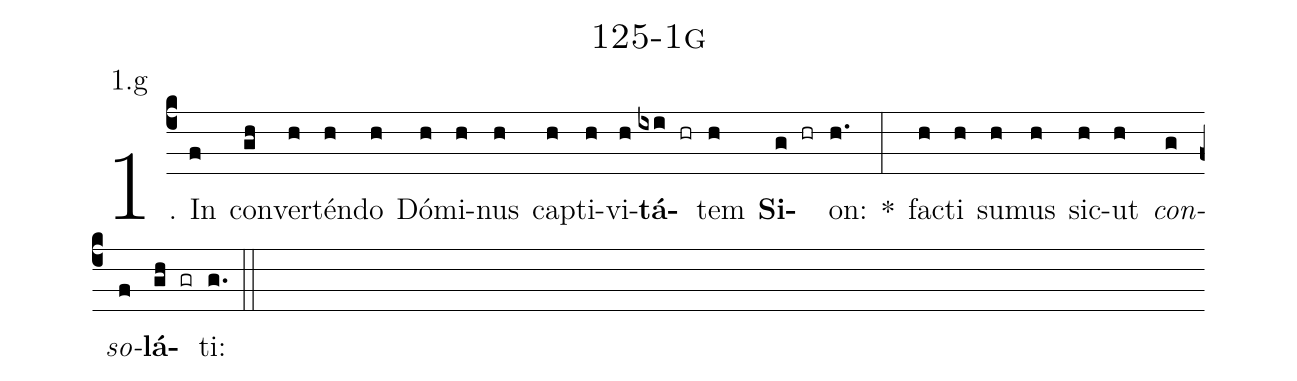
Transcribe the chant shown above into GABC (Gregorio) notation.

name: 125-1g;
annotation: 1.g;
%%
(c4)1. In(f) con(gh)ver(h)tén(h)do(h) Dó(h)mi(h)nus(h) cap(h)ti(h)vi(h)<b>tá</b>(ixi hr)tem(h) <b>Si</b>(g hr)on:(h.) *(:) fac(h)ti(h) su(h)mus(h) sic(h)ut(h) <i>con</i>(g)<i>so</i>(f)<b>lá</b>(gh gr)ti:(g.) (::)
